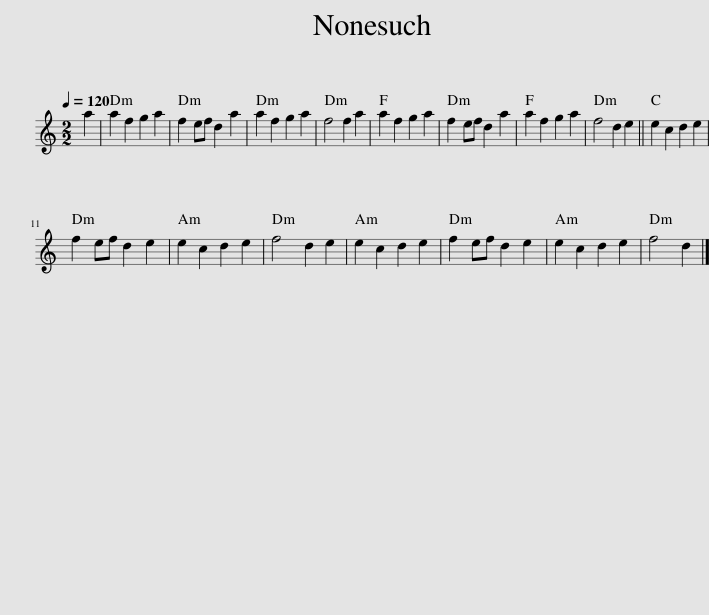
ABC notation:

X:1
L:1/8
Q:1/4=120
M:2/2
I:linebreak $
K:C
V:1 treble
V:1
 a2 | a2 f2 g2 a2 | f2 ef d2 a2 | a2 f2 g2 a2 | f4 f2 a2 | %5
 a2 f2 g2 a2 | f2 ef d2 a2 | a2 f2 g2 a2 | f4 d2 e2 || e2 c2 d2 e2 |$ %10
 f2 ef d2 e2 | e2 c2 d2 e2 | f4 d2 e2 | e2 c2 d2 e2 | f2 ef d2 e2 | %15
 e2 c2 d2 e2 | f4 d2 |] %17
